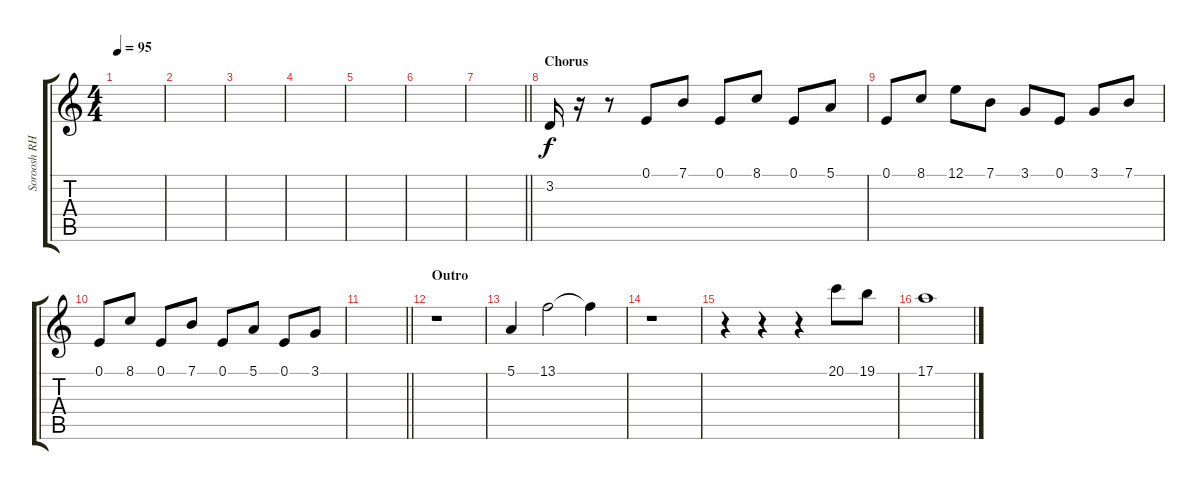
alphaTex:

\track ("Soroosh RH" "Soroosh RH") {instrument acousticgrandpiano}
\staff {score tabs}
\tuning (E4 B3 G3 D3 A2 E2) {hide}
\ts (4 4)
\tempo 95
\clef g2
\ks c
|
|
|
|
|
|
\barLineRight lightlight
|
\section ("" "Chorus")
3.2.16 r.16 r.8 0.1.8 7.1.8 0.1.8 8.1.8 0.1.8 5.1.8 |
0.1.8 8.1.8 12.1.8 7.1.8 3.1.8 0.1.8 3.1.8 7.1.8 |
0.1.8 8.1.8 0.1.8 7.1.8 0.1.8 5.1.8 0.1.8 3.1.8 |
\barLineRight lightlight
|
\section ("" "Outro")
r.1 |
5.1.4 13.1.2 13.1{t}.4 |
r.1 |
r.4 r.4 r.4 20.1.8 19.1.8 |
17.1.1
